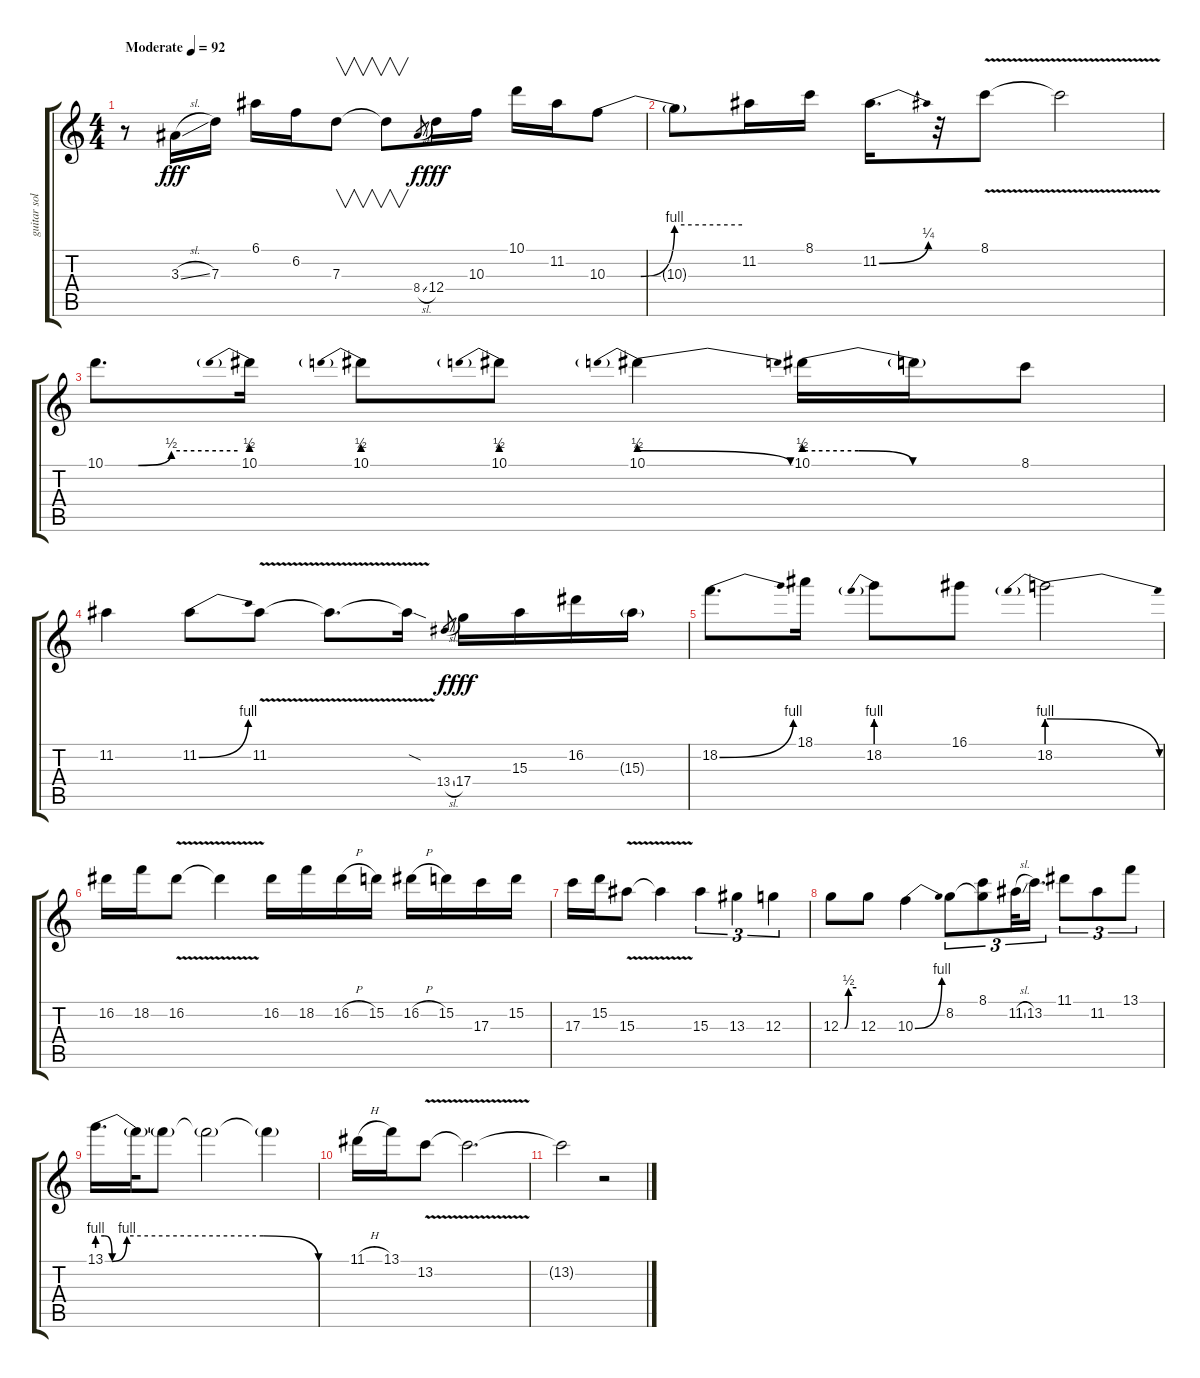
\track ("guitar solo" "guitar sol") {instrument distortionguitar}
\staff {score tabs}
\tuning (E4 B3 G3 D3 A2 E2) {hide}
\ts (4 4)
\tempo (92 "Moderate")
\clef g2
\ks c
r.8{dy fff instrument distortionguitar} 3.3{sl}.16 7.3.16 6.1.16 6.2.16 7.3.8{v} 7.3{t}.8{v} 8.4{sl}.8{gr dy f} 12.4.16{dy fff} 10.3.16 10.1.16 11.2.16 10.3{be (custom 0 0 15 0 30 4 60 4)}.8 |
10.3{t}.8 11.2.16 8.1.16 11.2{be (bend 0 0 60 1)}.16{d} r.32 8.1{v}.8 8.1{t}.2 |
10.1{be (custom 0 0 15 0 30 2 60 2)}.8{d} 10.1{be (prebend 0 2 60 2)}.16 10.1{be (prebend 0 2 60 2)}.8 10.1{be (prebend 0 2 60 2)}.8 10.1{be (prebendrelease 0 2 60 0)}.4 10.1{be (custom 0 2 15 2 30 0 60 0)}.16 10.1{t}.16 8.1.8 |
11.2.4 11.2{be (bend 0 0 60 4)}.8 11.2{v}.8 11.2{v t}.8{d} 11.2{sod t}.16 13.4{sl}.8{gr dy f} 17.4.16{dy fff} 15.3.16 16.2.16 15.3{g}.16 |
18.2{be (bend 0 0 60 4)}.8{d} 18.1.16 18.2{be (prebend 0 4 60 4)}.8 16.1.8 18.2{be (prebendrelease 0 4 60 0)}.2 |
16.2.16 18.2.16 16.2{v}.8 16.2{v t}.4 16.2.16 18.2.16 16.2{h}.16 15.2.16 16.2{h}.16 15.2.16 17.3.16 15.2.16 |
17.3.16 15.2.16 15.3{v}.8 15.3{t}.4 15.3.4{tu (3 2)} 13.3.4{tu (3 2)} 12.3.4{tu (3 2)} |
12.3{be (custom 0 0 15 0 30 2 60 2)}.8 12.3.8 10.3{be (bend 0 0 60 4)}.4 8.2.8{tu (3 2)} (8.1 8.2{t}).8{tu (3 2)} 11.2{sl}.32{tu (3 2)} 13.2.16{d tu (3 2)} 11.1.8{tu (3 2)} 11.2.8{tu (3 2)} 13.1.8{tu (3 2)} |
13.1{be (custom 0 4 2 4 4 0 8 4 45 4 60 0)}.16{d} 13.1{t}.32 13.1{t}.8 13.1{t}.2 13.1{t}.4 |
11.1{h}.16 13.1.16 13.2{v}.8 13.2{t}.2{d} |
13.2{t}.2 r.2
